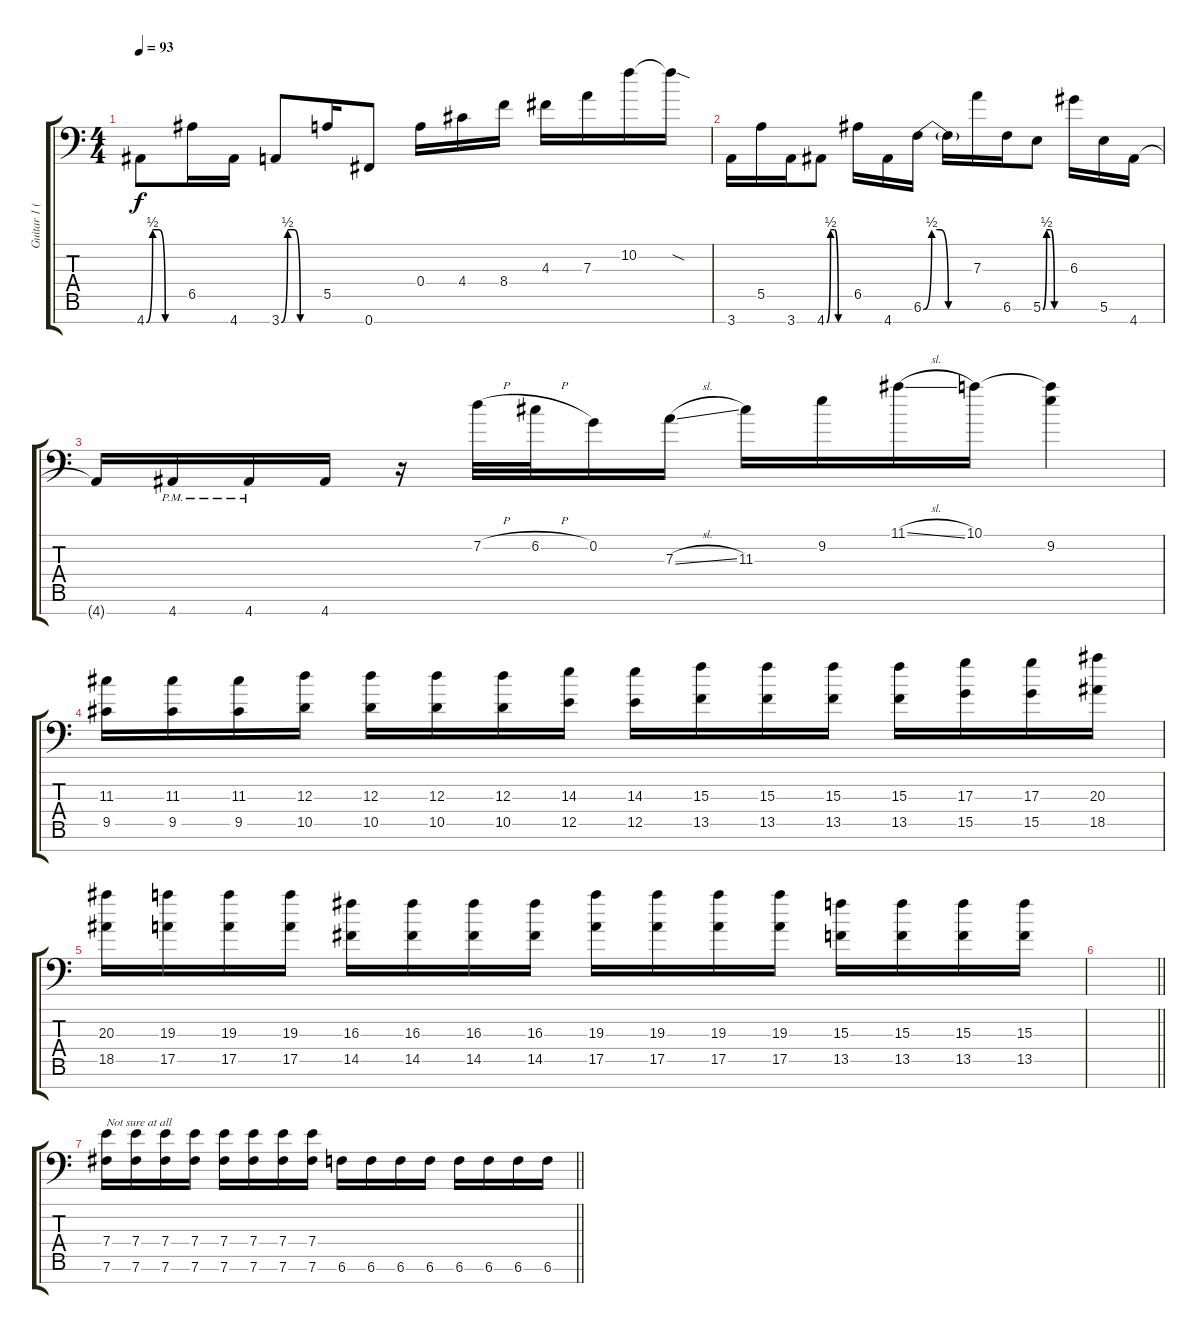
\track ("Guitar 1 (2nd to 8th string)" "Guitar 1 (") {instrument distortionguitar}
\staff {score tabs}
\tuning (B3 G3 D3 A2 E2 B1 Gb1) {hide}
\ts (4 4)
\tempo 93
\clef f4
\ks c
4.7{be (custom 0 0 10 2 20 2 30 0 60 0)}.8{dy f} 6.5.16 4.7.16 3.7{be (custom 0 0 10 2 20 2 30 0 60 0)}.8 5.5.16 0.7.8 0.4.16 4.4.16 8.4.16 4.3.16 7.3.16 10.2.16 10.2{sod t}.16 |
3.7.16 5.5.16 3.7.16 4.7{be (custom 0 0 10 2 20 2 30 0 60 0)}.8 6.5.16 4.7.16 6.6{be (custom 0 0 10 2 20 2 30 0 60 0)}.16 6.6{t}.16 7.3.16 6.6.16 5.6{be (custom 0 0 10 2 20 2 30 0 60 0)}.8 6.3.16 5.6.16 4.7.16 |
4.7{t}.16 4.7{pm}.16 4.7{pm}.16 4.7.16 r.16 7.2{h}.32 6.2{h}.32 0.2.16 7.3{sl}.16 11.3.16 9.2.16 11.1{sl}.16 10.1.16 (10.1{t} 9.2).4 |
(11.3 9.5).16 (11.3 9.5).16 (11.3 9.5).16 (12.3 10.5).16 (12.3 10.5).16 (12.3 10.5).16 (12.3 10.5).16 (14.3 12.5).16 (14.3 12.5).16 (15.3 13.5).16 (15.3 13.5).16 (15.3 13.5).16 (15.3 13.5).16 (17.3 15.5).16 (17.3 15.5).16 (20.3 18.5).16 |
(20.3 18.5).16 (19.3 17.5).16 (19.3 17.5).16 (19.3 17.5).16 (16.3 14.5).16 (16.3 14.5).16 (16.3 14.5).16 (16.3 14.5).16 (19.3 17.5).16 (19.3 17.5).16 (19.3 17.5).16 (19.3 17.5).16 (15.3 13.5).16 (15.3 13.5).16 (15.3 13.5).16 (15.3 13.5).16 |
\barLineRight lightlight
|
\barLineRight lightlight
(7.4 7.6).16{txt "Not sure at all"} (7.4 7.6).16 (7.4 7.6).16 (7.4 7.6).16 (7.4 7.6).16 (7.4 7.6).16 (7.4 7.6).16 (7.4 7.6).16 6.6.16 6.6.16 6.6.16 6.6.16 6.6.16 6.6.16 6.6.16 6.6.16
